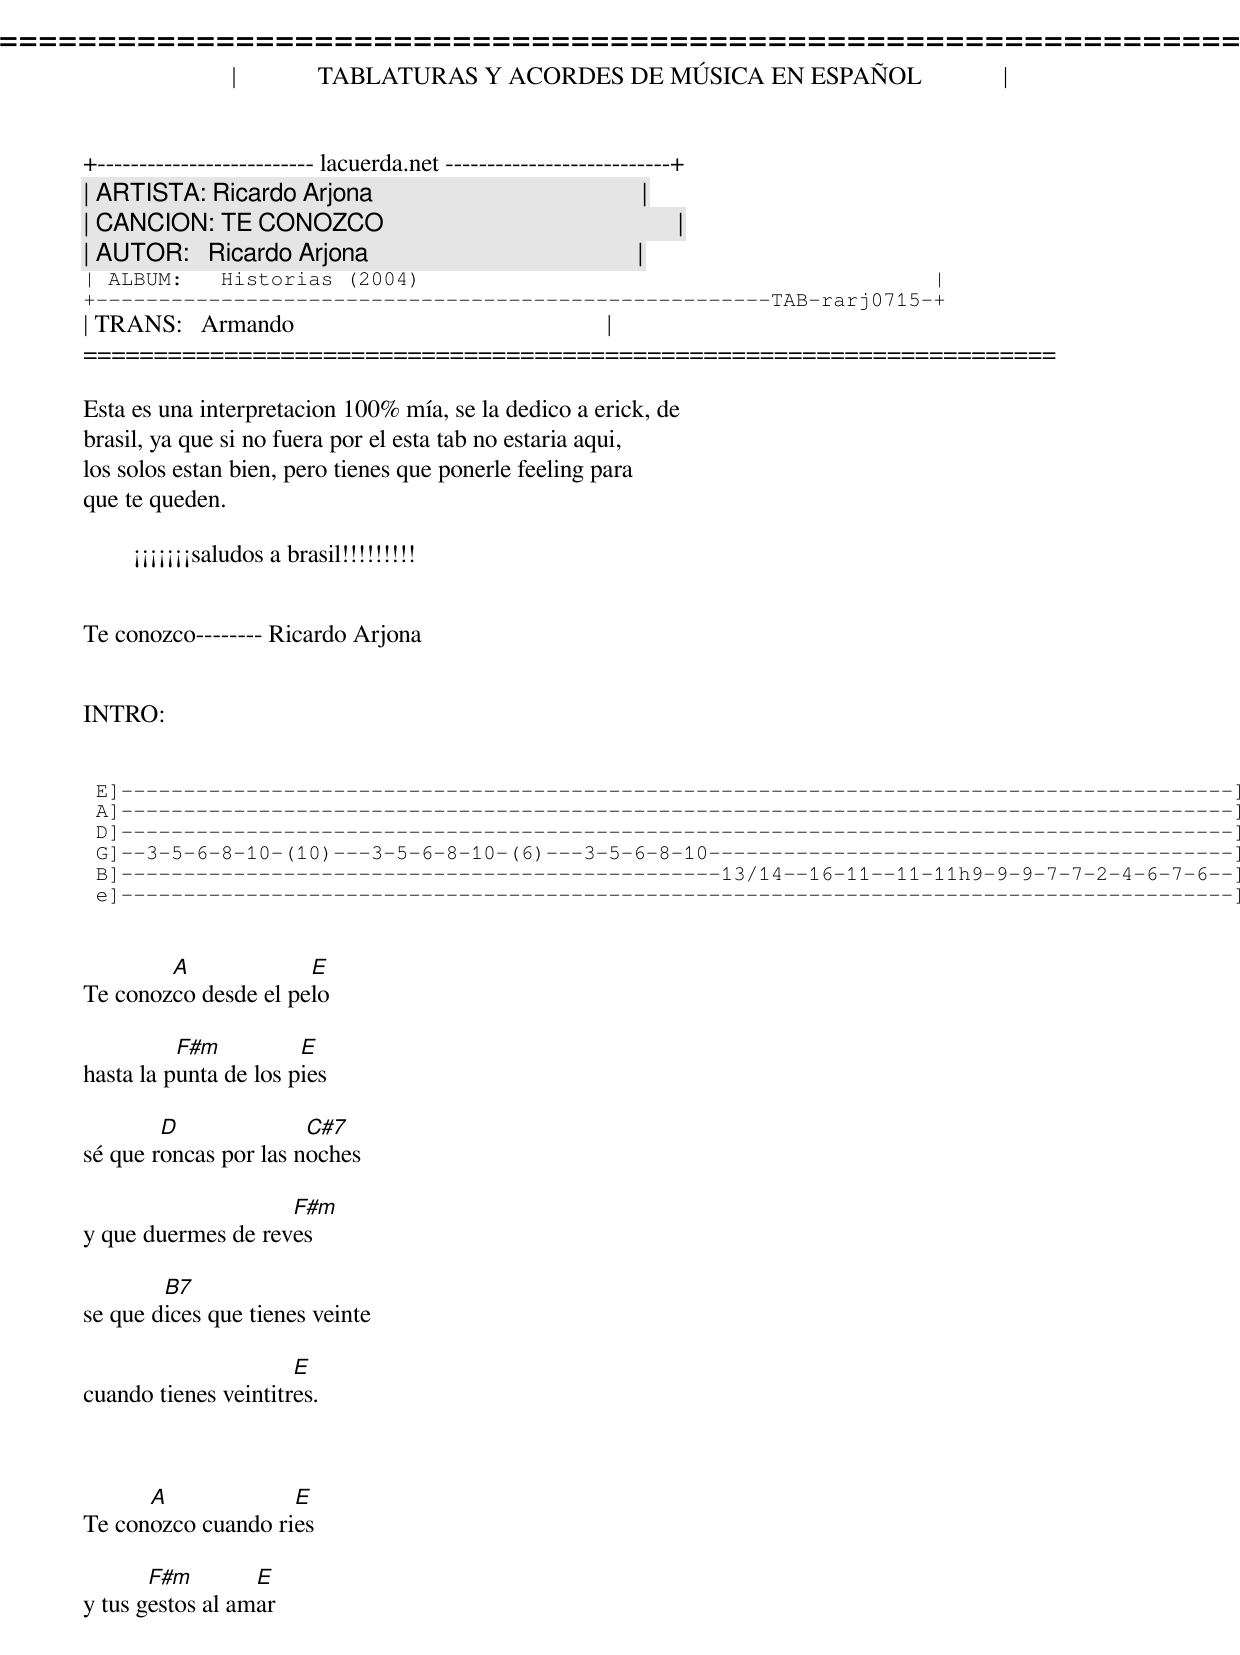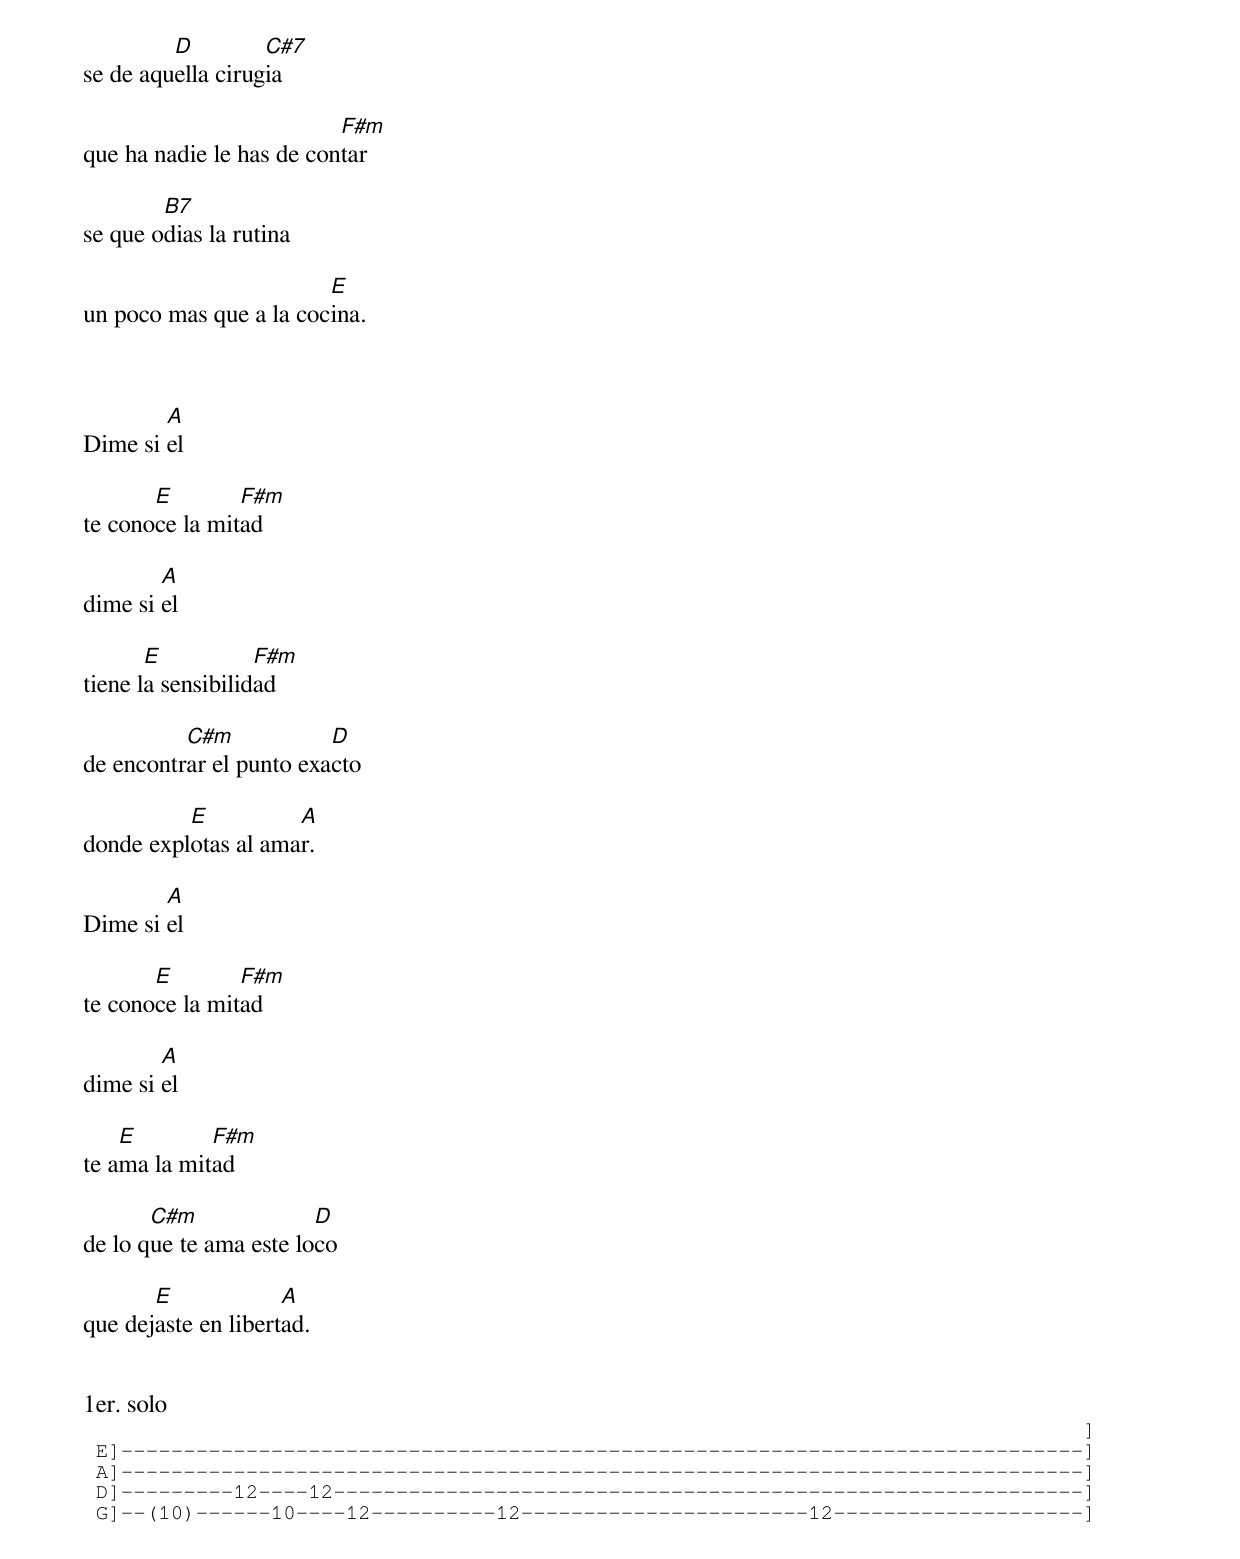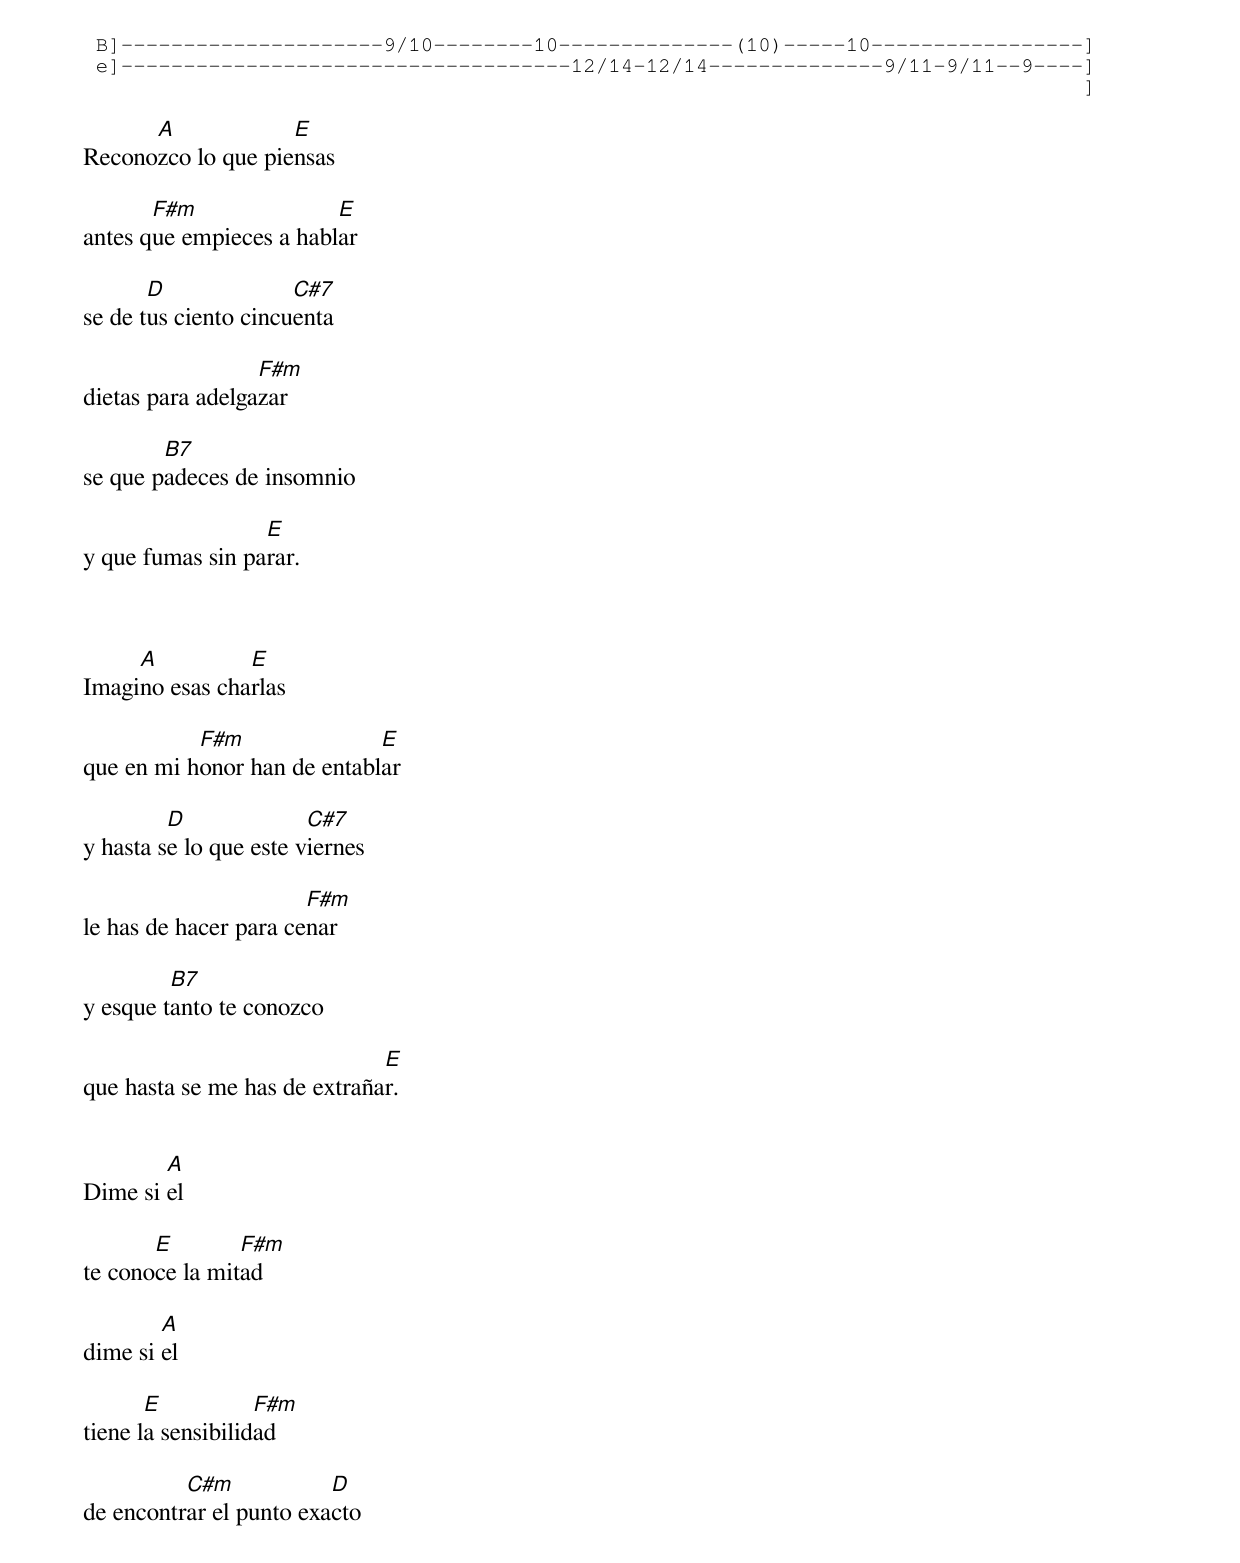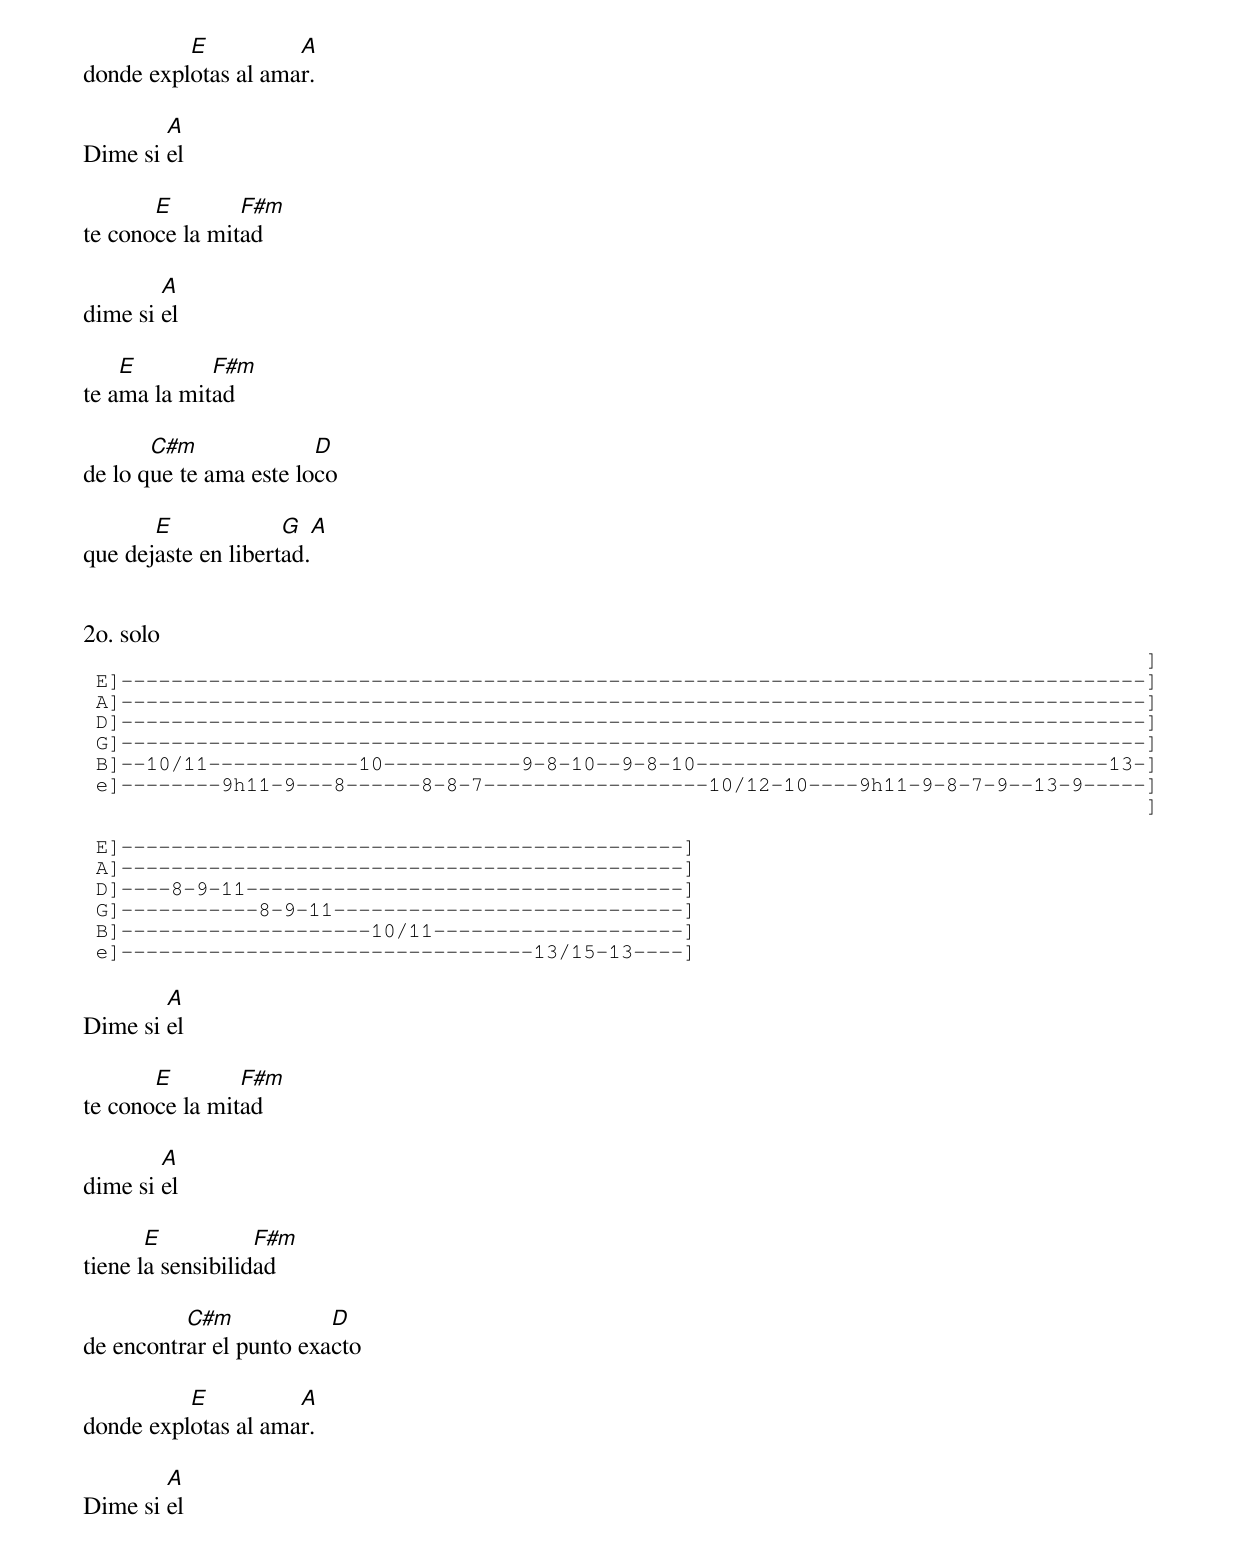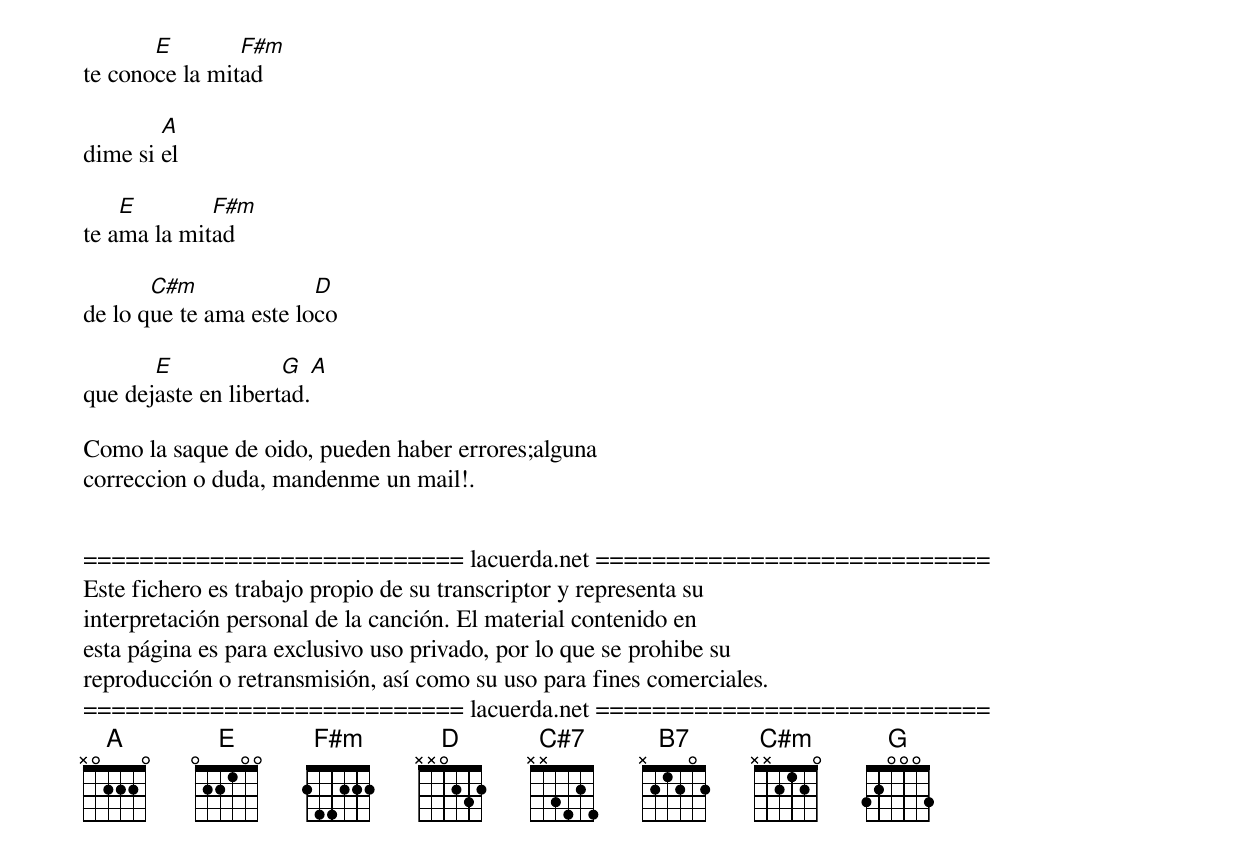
=====================================================================
|             TABLATURAS Y ACORDES DE MÚSICA EN ESPAÑOL             |
+-------------------------- lacuerda.net ---------------------------+
| ARTISTA: Ricardo Arjona                                           |
| CANCION: TE CONOZCO                                               |
| AUTOR:   Ricardo Arjona                                           |
| ALBUM:   Historias (2004)                                         |
+------------------------------------------------------TAB-rarj0715-+
| TRANS:   Armando                                                  |
=====================================================================

Esta es una interpretacion 100% mía, se la dedico a erick, de
brasil, ya que si no fuera por el esta tab no estaria aqui,
los solos estan bien, pero tienes que ponerle feeling para
que te queden.

        ¡¡¡¡¡¡¡saludos a brasil!!!!!!!!!


Te conozco-------- Ricardo Arjona


INTRO:


 E]-----------------------------------------------------------------------------------------]
 A]-----------------------------------------------------------------------------------------]
 D]-----------------------------------------------------------------------------------------]
 G]--3-5-6-8-10-(10)---3-5-6-8-10-(6)---3-5-6-8-10------------------------------------------]
 B]------------------------------------------------13/14--16-11--11-11h9-9-9-7-7-2-4-6-7-6--]
 e]-----------------------------------------------------------------------------------------]


        A             E
Te conozco desde el pelo

          F#m          E
hasta la punta de los pies

        D              C#7
sé que roncas por las noches

                    F#m
y que duermes de reves

        B7
se que dices que tienes veinte

                      E
cuando tienes veintitres.



      A             E
Te conozco cuando ries

       F#m        E
y tus gestos al amar

         D         C#7
se de aquella cirugia

                          F#m
que ha nadie le has de contar

        B7
se que odias la rutina

                        E
un poco mas que a la cocina.



        A
Dime si el

       E        F#m
te conoce la mitad

        A
dime si el

       E           F#m
tiene la sensibilidad

          C#m            D
de encontrar el punto exacto

          E          A
donde explotas al amar.

        A
Dime si el

       E        F#m
te conoce la mitad

        A
dime si el

    E        F#m
te ama la mitad

       C#m              D
de lo que te ama este loco

       E             A
que dejaste en libertad.


1er. solo
                                                                                ]
 E]-----------------------------------------------------------------------------]
 A]-----------------------------------------------------------------------------]
 D]---------12----12------------------------------------------------------------]
 G]--(10)------10----12----------12-----------------------12--------------------]
 B]---------------------9/10--------10--------------(10)-----10-----------------]
 e]------------------------------------12/14-12/14--------------9/11-9/11--9----]
                                                                                ]

      A             E
Reconozco lo que piensas

       F#m               E
antes que empieces a hablar

       D              C#7
se de tus ciento cincuenta

                  F#m
dietas para adelgazar

        B7
se que padeces de insomnio

                  E
y que fumas sin parar.



     A          E
Imagino esas charlas

           F#m               E
que en mi honor han de entablar

         D              C#7
y hasta se lo que este viernes

                       F#m
le has de hacer para cenar

         B7
y esque tanto te conozco

                              E
que hasta se me has de extrañar.


        A
Dime si el

       E        F#m
te conoce la mitad

        A
dime si el

       E           F#m
tiene la sensibilidad

          C#m            D
de encontrar el punto exacto

          E          A
donde explotas al amar.

        A
Dime si el

       E        F#m
te conoce la mitad

        A
dime si el

    E        F#m
te ama la mitad

       C#m              D
de lo que te ama este loco

       E             G    A
que dejaste en libertad.


2o. solo
                                                                                     ]
 E]----------------------------------------------------------------------------------]
 A]----------------------------------------------------------------------------------]
 D]----------------------------------------------------------------------------------]
 G]----------------------------------------------------------------------------------]
 B]--10/11------------10-----------9-8-10--9-8-10---------------------------------13-]
 e]--------9h11-9---8------8-8-7------------------10/12-10----9h11-9-8-7-9--13-9-----]
                                                                                     ]

 E]---------------------------------------------]
 A]---------------------------------------------]
 D]----8-9-11-----------------------------------]
 G]-----------8-9-11----------------------------]
 B]--------------------10/11--------------------]
 e]---------------------------------13/15-13----]

        A
Dime si el

       E        F#m
te conoce la mitad

        A
dime si el

       E           F#m
tiene la sensibilidad

          C#m            D
de encontrar el punto exacto

          E          A
donde explotas al amar.

        A
Dime si el

       E        F#m
te conoce la mitad

        A
dime si el

    E        F#m
te ama la mitad

       C#m              D
de lo que te ama este loco

       E             G    A
que dejaste en libertad.

Como la saque de oido, pueden haber errores;alguna
correccion o duda, mandenme un mail!.


=========================== lacuerda.net ============================
Este fichero es trabajo propio de su transcriptor y representa su
interpretación personal de la canción. El material contenido en
esta página es para exclusivo uso privado, por lo que se prohibe su
reproducción o retransmisión, así como su uso para fines comerciales.
=========================== lacuerda.net ============================
